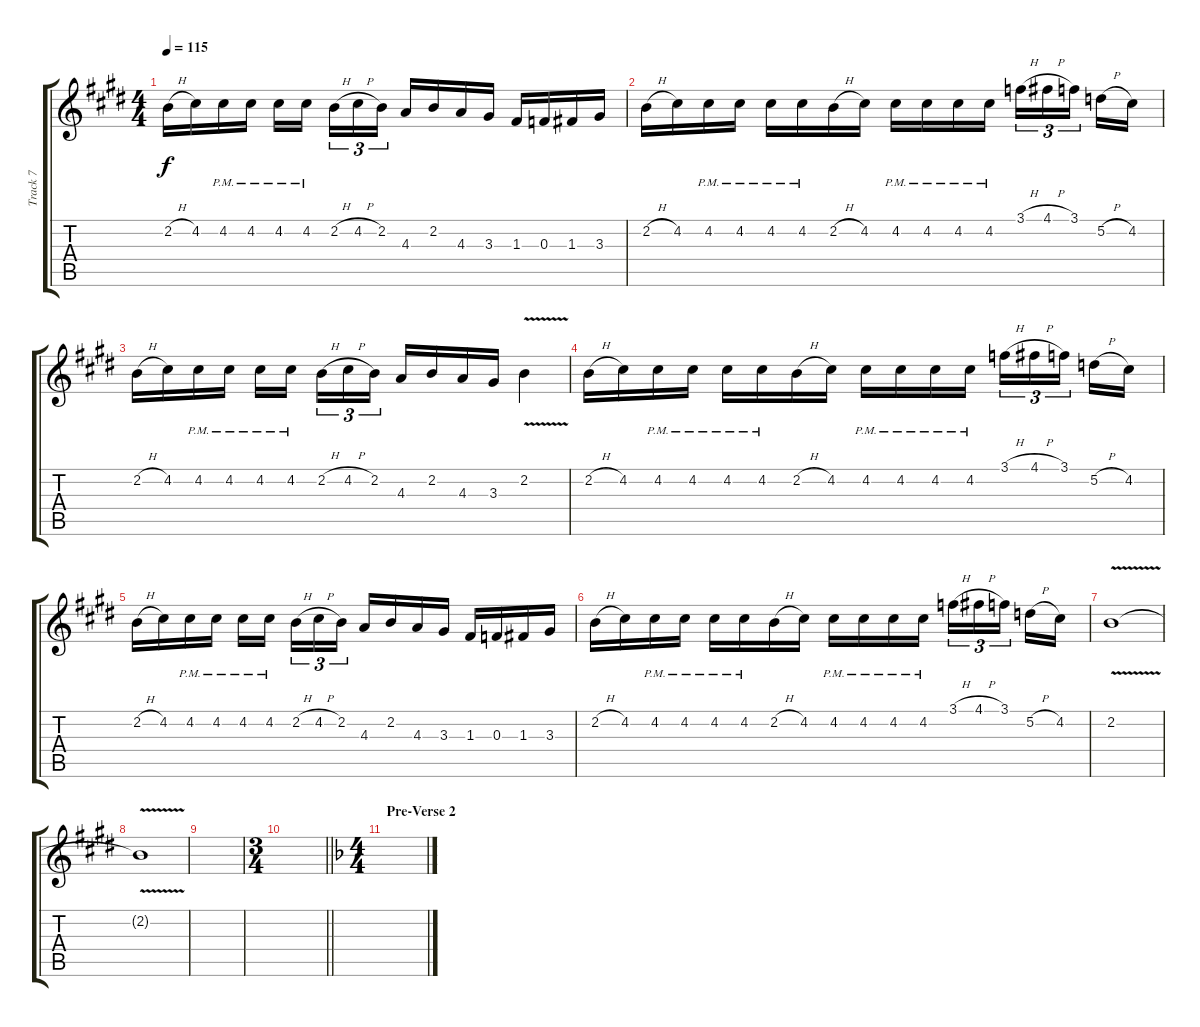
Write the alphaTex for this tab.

\track ("Track 7" "Track 7") {instrument overdrivenguitar}
\staff {score tabs}
\tuning (D4 A3 F3 C3 G2 D2) {hide}
\ts (4 4)
\tempo 115
\clef g2
\ks c#minor
2.2{h}.16{dy f} 4.2.16 4.2{pm}.16 4.2{pm}.16 4.2{pm}.16 4.2{pm}.16{beam splitsecondary} 2.2{h}.16{tu (3 2)} 4.2{h}.16{tu (3 2)} 2.2.16{tu (3 2)} 4.3.16 2.2.16 4.3.16 3.3.16 1.3.16 0.3.16 1.3.16 3.3.16 |
2.2{h}.16 4.2.16 4.2{pm}.16 4.2{pm}.16 4.2{pm}.16 4.2{pm}.16 2.2{h}.16 4.2.16 4.2{pm}.16 4.2{pm}.16 4.2{pm}.16 4.2{pm}.16 3.1{h}.16{tu (3 2)} 4.1{h}.16{tu (3 2)} 3.1.16{tu (3 2) beam splitsecondary} 5.2{h}.16 4.2.16 |
2.2{h}.16 4.2.16 4.2{pm}.16 4.2{pm}.16 4.2{pm}.16 4.2{pm}.16{beam splitsecondary} 2.2{h}.16{tu (3 2)} 4.2{h}.16{tu (3 2)} 2.2.16{tu (3 2)} 4.3.16 2.2.16 4.3.16 3.3.16 2.2{v}.4 |
2.2{h}.16 4.2.16 4.2{pm}.16 4.2{pm}.16 4.2{pm}.16 4.2{pm}.16 2.2{h}.16 4.2.16 4.2{pm}.16 4.2{pm}.16 4.2{pm}.16 4.2{pm}.16 3.1{h}.16{tu (3 2)} 4.1{h}.16{tu (3 2)} 3.1.16{tu (3 2) beam splitsecondary} 5.2{h}.16 4.2.16 |
2.2{h}.16 4.2.16 4.2{pm}.16 4.2{pm}.16 4.2{pm}.16 4.2{pm}.16{beam splitsecondary} 2.2{h}.16{tu (3 2)} 4.2{h}.16{tu (3 2)} 2.2.16{tu (3 2)} 4.3.16 2.2.16 4.3.16 3.3.16 1.3.16 0.3.16 1.3.16 3.3.16 |
2.2{h}.16 4.2.16 4.2{pm}.16 4.2{pm}.16 4.2{pm}.16 4.2{pm}.16 2.2{h}.16 4.2.16 4.2{pm}.16 4.2{pm}.16 4.2{pm}.16 4.2{pm}.16 3.1{h}.16{tu (3 2)} 4.1{h}.16{tu (3 2)} 3.1.16{tu (3 2) beam splitsecondary} 5.2{h}.16 4.2.16 |
2.2{v}.1 |
2.2{t}.1 |
|
\ts (3 4)
\barLineRight lightlight
|
\ts (4 4)
\section ("" "Pre-Verse 2")
\ks dminor
